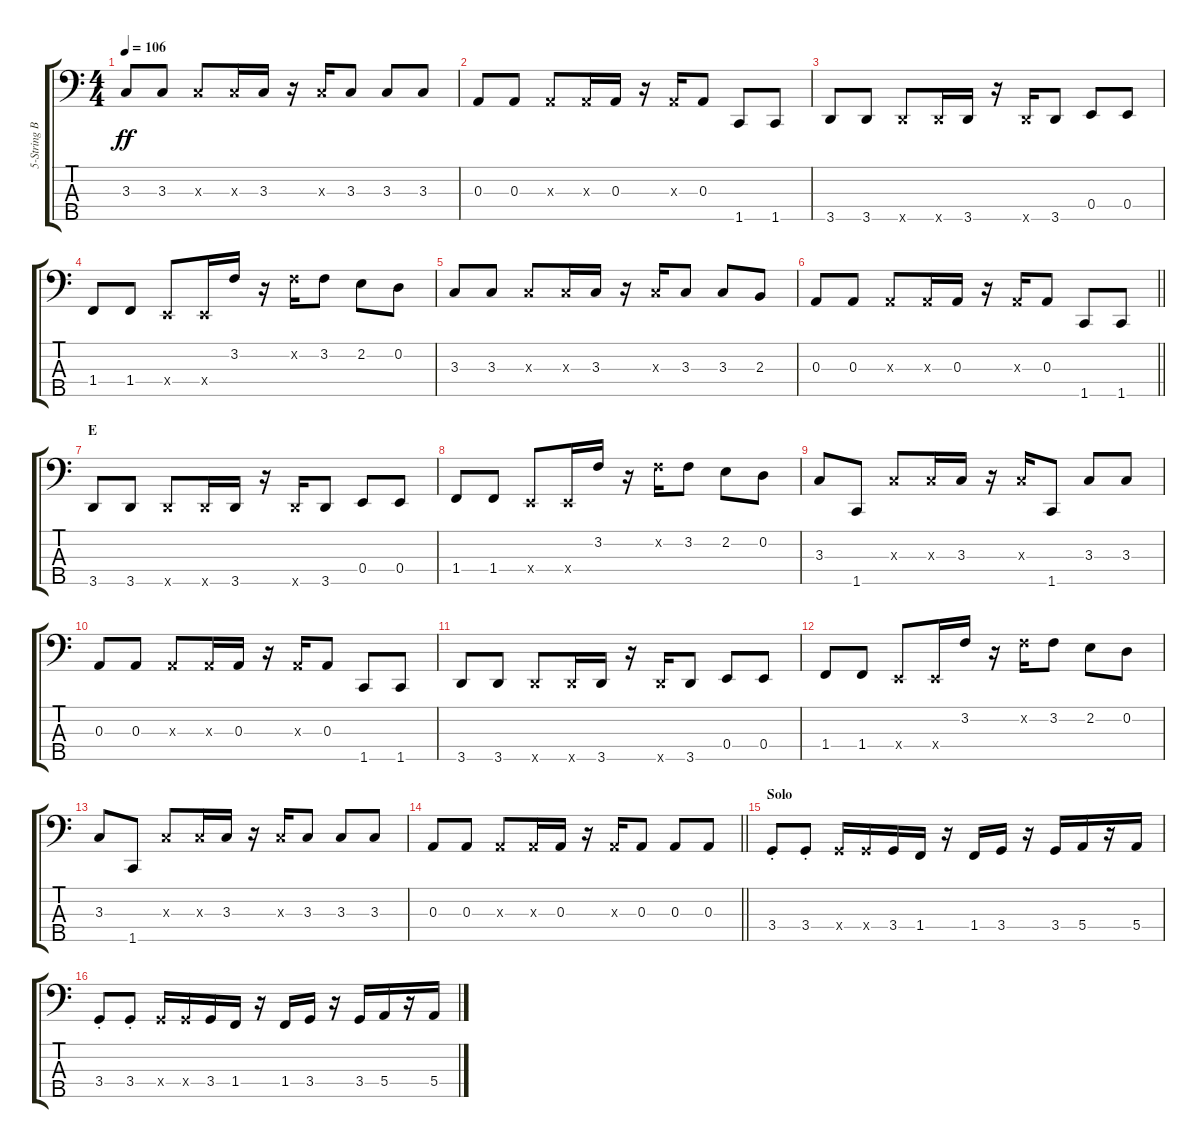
\track ("5-String Bass" "5-String B") {instrument electricbassfinger}
\staff {score tabs}
\tuning (G2 D2 A1 E1 B0) {hide}
\ts (4 4)
\tempo 106
\clef f4
\ks c
3.3.8{dy ff} 3.3.8 3.3{x}.8 3.3{x}.16 3.3.16 r.16 3.3{x}.16 3.3.8 3.3.8 3.3.8 |
0.3.8 0.3.8 0.3{x}.8 0.3{x}.16 0.3.16 r.16 0.3{x}.16 0.3.8 1.5.8 1.5.8 |
3.5.8 3.5.8 3.5{x}.8 3.5{x}.16 3.5.16 r.16 3.5{x}.16 3.5.8 0.4.8 0.4.8 |
1.4.8 1.4.8 0.4{x}.8 0.4{x}.16 3.2.16 r.16 3.2{x}.16 3.2.8 2.2.8 0.2.8 |
3.3.8 3.3.8 3.3{x}.8 3.3{x}.16 3.3.16 r.16 3.3{x}.16 3.3.8 3.3.8 2.3.8 |
\barLineRight lightlight
0.3.8 0.3.8 0.3{x}.8 0.3{x}.16 0.3.16 r.16 0.3{x}.16 0.3.8 1.5.8 1.5.8 |
\section ("" "E")
3.5.8 3.5.8 3.5{x}.8 3.5{x}.16 3.5.16 r.16 3.5{x}.16 3.5.8 0.4.8 0.4.8 |
1.4.8 1.4.8 0.4{x}.8 0.4{x}.16 3.2.16 r.16 3.2{x}.16 3.2.8 2.2.8 0.2.8 |
3.3.8 1.5.8 3.3{x}.8 3.3{x}.16 3.3.16 r.16 3.3{x}.16 1.5.8 3.3.8 3.3.8 |
0.3.8 0.3.8 0.3{x}.8 0.3{x}.16 0.3.16 r.16 0.3{x}.16 0.3.8 1.5.8 1.5.8 |
3.5.8 3.5.8 3.5{x}.8 3.5{x}.16 3.5.16 r.16 3.5{x}.16 3.5.8 0.4.8 0.4.8 |
1.4.8 1.4.8 0.4{x}.8 0.4{x}.16 3.2.16 r.16 3.2{x}.16 3.2.8 2.2.8 0.2.8 |
3.3.8 1.5.8 3.3{x}.8 3.3{x}.16 3.3.16 r.16 3.3{x}.16 3.3.8 3.3.8 3.3.8 |
\barLineRight lightlight
0.3.8 0.3.8 0.3{x}.8 0.3{x}.16 0.3.16 r.16 0.3{x}.16 0.3.8 0.3.8 0.3.8 |
\section ("" "Solo")
3.4{st}.8 3.4{st}.8 3.4{x}.16 3.4{x}.16 3.4.16 1.4.16 r.16 1.4.16 3.4.16 r.16 3.4.16 5.4.16 r.16 5.4.16 |
3.4{st}.8 3.4{st}.8 3.4{x}.16 3.4{x}.16 3.4.16 1.4.16 r.16 1.4.16 3.4.16 r.16 3.4.16 5.4.16 r.16 5.4.16
